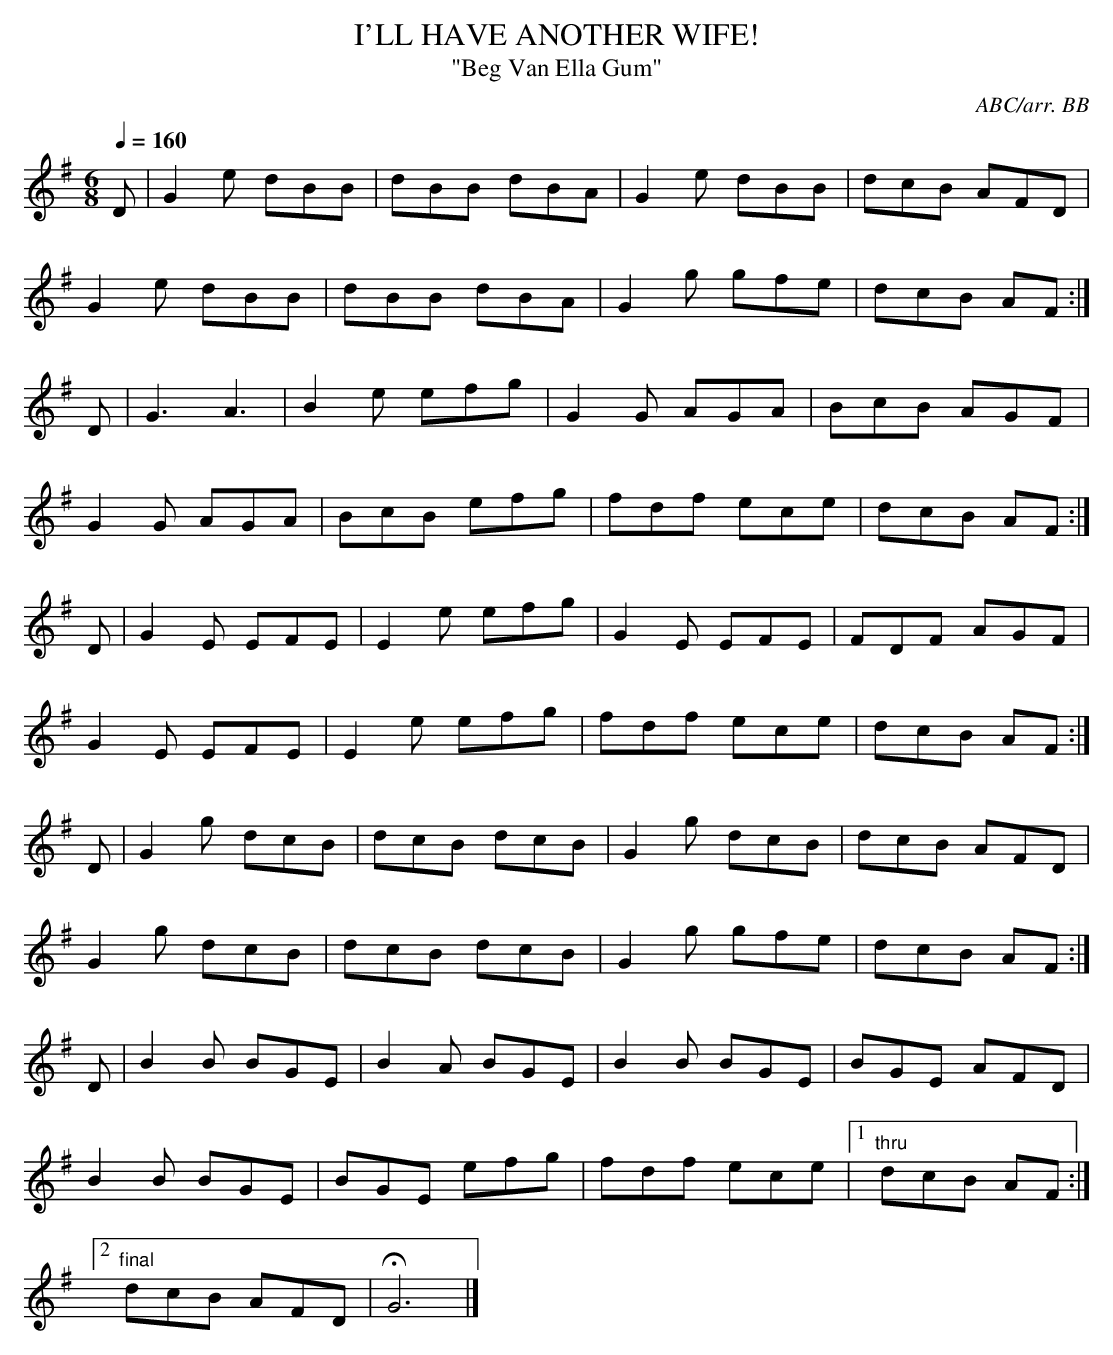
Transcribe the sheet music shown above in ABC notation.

X:1
T:I'LL HAVE ANOTHER WIFE!
T:"Beg Van Ella Gum"
C:ABC/arr. BB
Y:"Irish"
Q:1/4=160
M:6/8
L:1/8
K:G
D|G2e dBB|dBB dBA|G2e dBB|dcB AFD|
G2e dBB|dBB dBA|G2g gfe|dcB AF :|
D|G3A3|B2e efg|G2G AGA|BcB AGF|
G2G AGA|BcB efg|fdf ece|dcB AF:|
D|G2E EFE|E2e efg|G2E EFE|FDF AGF|
G2E EFE|E2e efg|fdf ece|dcB AF:|
D|G2g dcB|dcB dcB|G2g dcB|dcB AFD|
G2g dcB|dcB dcB|G2g gfe|dcB AF:|
D|B2B BGE|B2A BGE|B2B BGE|BGE AFD|
B2B BGE|BGE efg|fdf ece|1 "thru"dcB AF:|
[2 "final"dcB AFD|HG6|]
